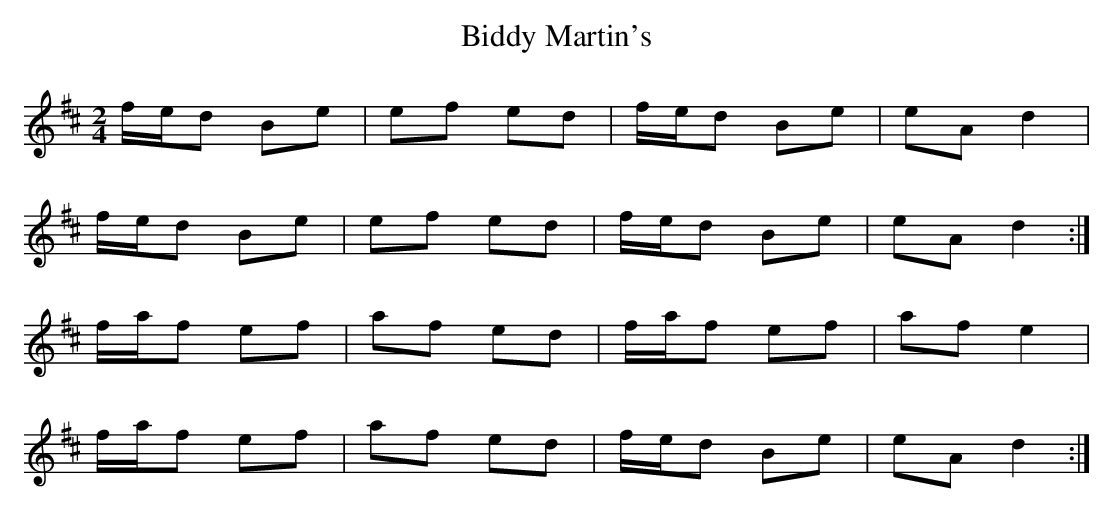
X:1
T:Martin's, Biddy
M:2/4
L:1/8
K:D Major
f/e/d Be|ef ed|f/e/d Be|eA d2|!
f/e/d Be|ef ed|f/e/d Be|eA d2:|!
f/a/f ef|af ed|f/a/f ef|af e2|!
f/a/f ef|af ed|f/e/d Be|eA d2:|!
